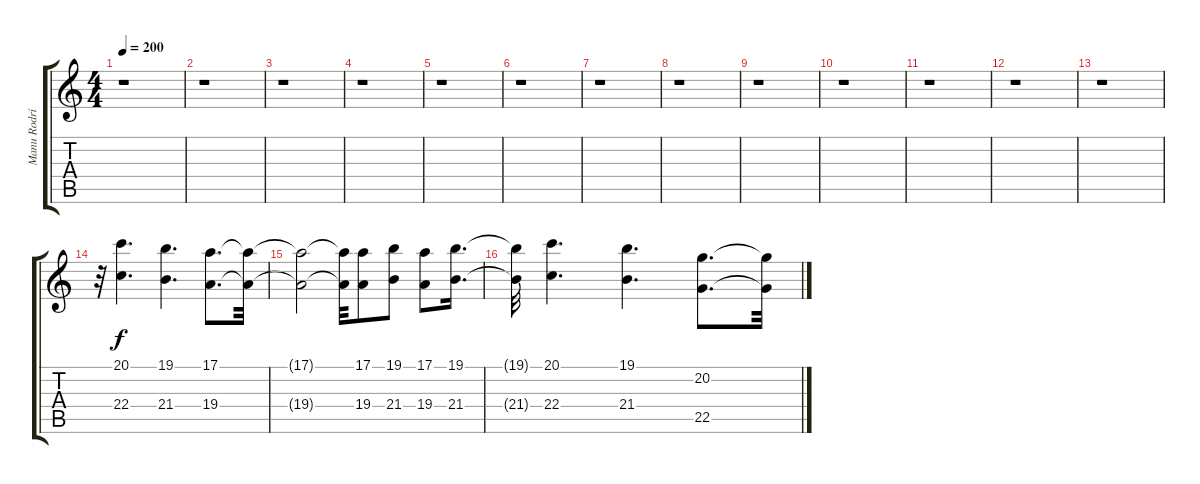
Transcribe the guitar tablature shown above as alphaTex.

\track ("Manu Rodríguez" "Manu Rodrí") {instrument stringensemble1}
\staff {score tabs}
\tuning (E4 B3 G3 D3 A2 E2) {hide}
\ts (4 4)
\tempo 200
\clef g2
\ks c
r.1{dy f} |
r.1 |
r.1 |
r.1 |
r.1 |
r.1 |
r.1 |
r.1 |
r.1 |
r.1 |
r.1 |
r.1 |
r.1 |
r.32 (20.1 22.4).4{d} (19.1 21.4).4{d} (17.1 19.4).8{d} (17.1{t} 19.4{t}).32 |
(17.1{t} 19.4{t}).2 (17.1{t} 19.4{t}).32 (17.1 19.4).8 (19.1 21.4).8 (17.1 19.4).8 (19.1 21.4).16{d} |
(19.1{t} 21.4{t}).32 (20.1 22.4).4{d} (19.1 21.4).4{d} (20.2 22.5).8{d} (20.2{t} 22.5{t}).32
